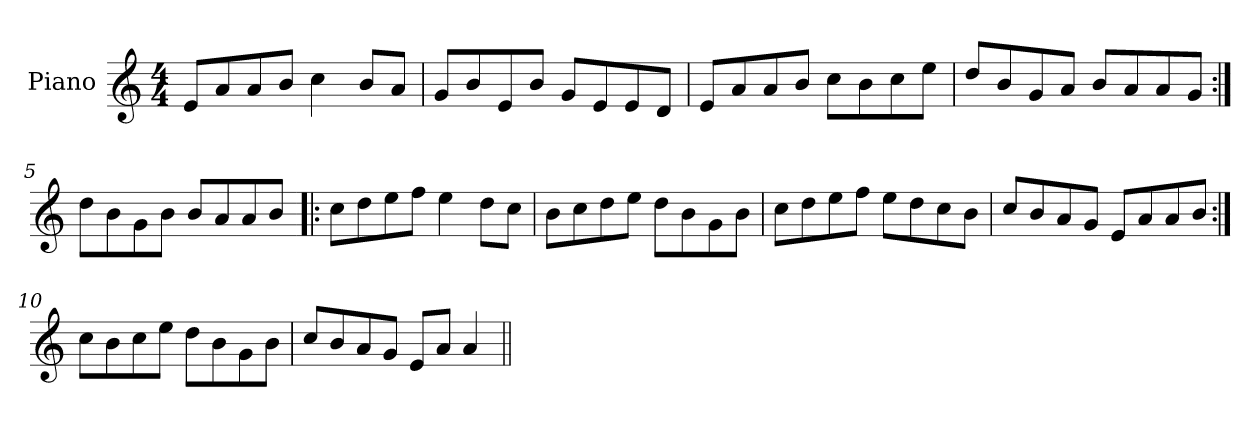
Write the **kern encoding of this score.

**kern
*part1
*staff1
*I"Piano
*I'Pno
*clefG2
*k[]
*M4/4
=1
8e/L
8a/
8a/
8b/J
4cc\
8b/L
8a/J
=2
8g/L
8b/
8e/
8b/J
8g/L
8e/
8e/
8d/J
=3
8e/L
8a/
8a/
8b/J
8cc\L
8b\
8cc\
8ee\J
=4
8dd/L
8b/
8g/
8a/J
8b/L
8a/
8a/
8g/J
!!LO:LB:g=z
=5:|!
8dd\L
8b\
8g\
8b\J
8b/L
8a/
8a/
8b/J
=6!|:
8cc\L
8dd\
8ee\
8ff\J
4ee\
8dd\L
8cc\J
=7
8b\L
8cc\
8dd\
8ee\J
8dd\L
8b\
8g\
8b\J
=8
8cc\L
8dd\
8ee\
8ff\J
8ee\L
8dd\
8cc\
8b\J
!!LO:LB:g=z
=9
8cc/L
8b/
8a/
8g/J
8e/L
8a/
8a/
8b/J
=10:|!
8cc\L
8b\
8cc\
8ee\J
8dd\L
8b\
8g\
8b\J
=11
8cc/L
8b/
8a/
8g/J
8e/L
8a/J
4a/
=||
*-
